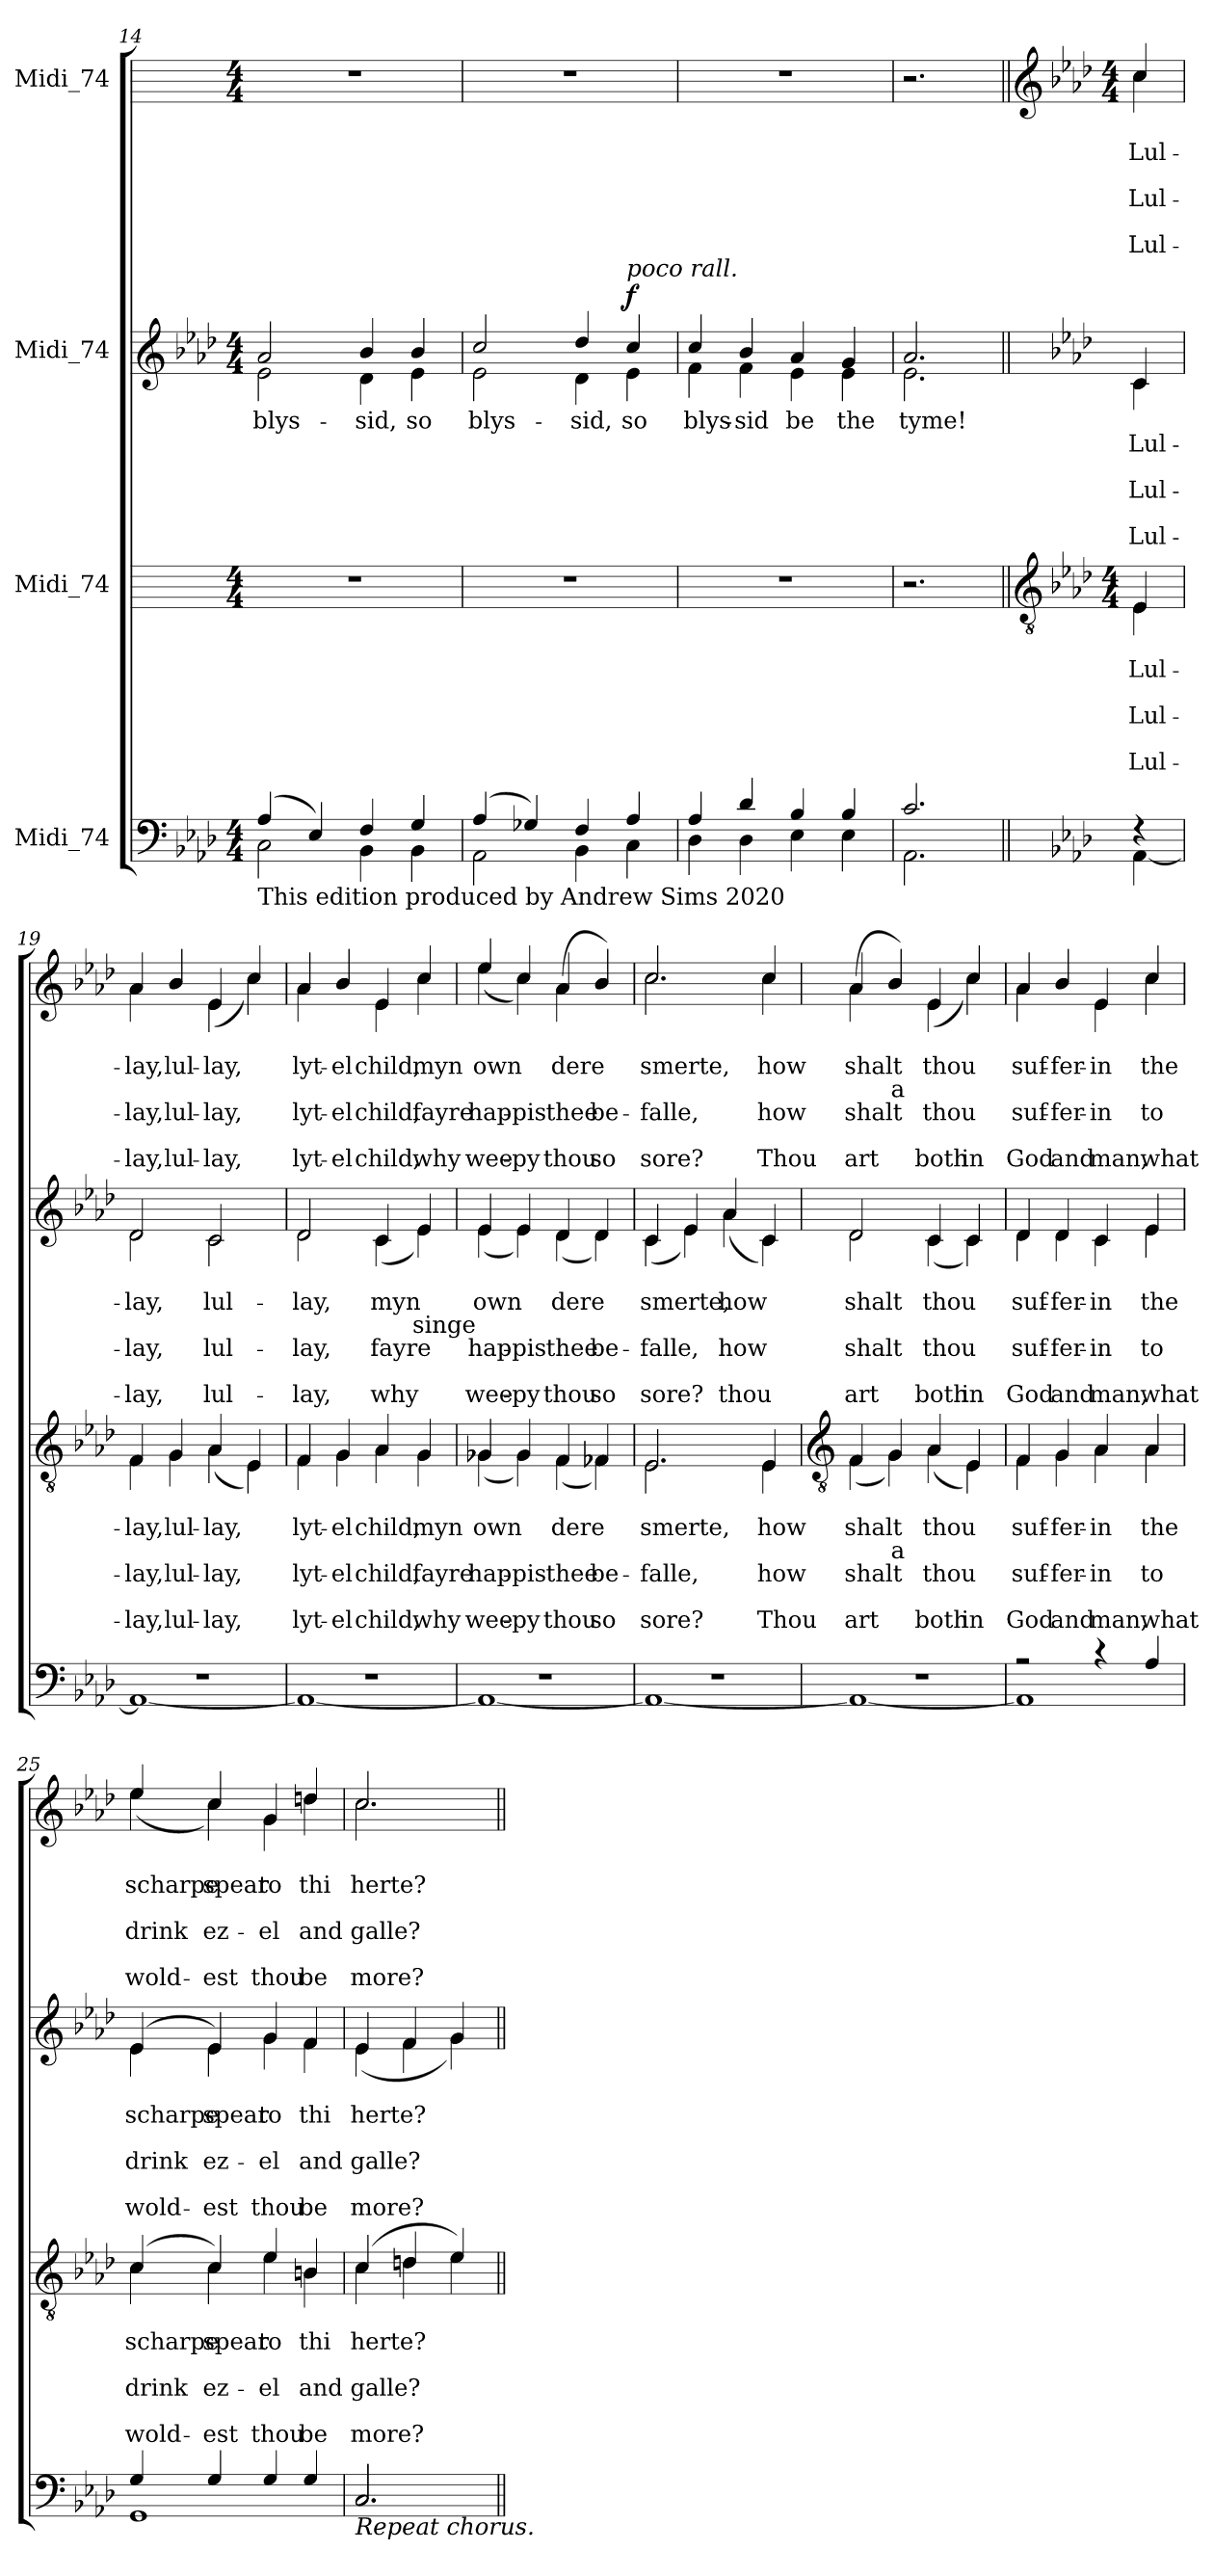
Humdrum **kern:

**kern	**kern	**text	**text	**text	**text	**text	**text	**kern	**text	**text	**text	**text	**text	**text	**dynam	**kern	**text	**text	**text	**text	**text	**text
*part4	*part3	*part3	*part3	*part3	*part3	*part3	*part3	*part2	*part2	*part2	*part2	*part2	*part2	*part2	*part2	*part1	*part1	*part1	*part1	*part1	*part1	*part1
*staff4	*staff3	*staff3	*staff3	*staff3	*staff3	*staff3	*staff3	*staff2	*staff2	*staff2	*staff2	*staff2	*staff2	*staff2	*staff2	*staff1	*staff1	*staff1	*staff1	*staff1	*staff1	*staff1
*I"Midi_74	*I"Midi_74	*	*	*	*	*	*	*I"Midi_74	*	*	*	*	*	*	*	*I"Midi_74	*	*	*	*	*	*
!!LO:LB:g=z
*clefF4	*	*	*	*	*	*	*	*clefG2	*	*	*	*	*	*	*	*	*	*	*	*	*	*
*k[b-e-a-d-]	*	*	*	*	*	*	*	*k[b-e-a-d-]	*	*	*	*	*	*	*	*	*	*	*	*	*	*
*A-:	*	*	*	*	*	*	*	*A-:	*	*	*	*	*	*	*	*	*	*	*	*	*	*
*M4/4	*M4/4	*	*	*	*	*	*	*M4/4	*	*	*	*	*	*	*	*M4/4	*	*	*	*	*	*
=14	=14	=14	=14	=14	=14	=14	=14	=14	=14	=14	=14	=14	=14	=14	=14	=14	=14	=14	=14	=14	=14	=14
*^	*	*	*	*	*	*	*	*^	*	*	*	*	*	*	*	*	*	*	*	*	*	*
!LO:TX:b:t=This edition produced by Andrew Sims 2020	!	!	!	!	!	!	!	!	!	!	!	!	!	!	!	!	!	!	!	!	!	!	!	!
!	!	!	!	!	!	!	!	!	!	!	!LO:LY:b	!	!	!	!	!	!	!	!	!	!	!	!	!
(>4A-/	2C\	1r	.	.	.	.	.	.	2a-/	2e-\	blys-	.	.	.	.	.	.	1r	.	.	.	.	.	.
4E-/)	.	.	.	.	.	.	.	.	.	.	.	.	.	.	.	.	.	.	.	.	.	.	.	.
!	!	!	!	!	!	!	!	!	!	!	!LO:LY:b	!	!	!	!	!	!	!	!	!	!	!	!	!
4F/	4BB-\	.	.	.	.	.	.	.	4b-/	4d-\	-sid,	.	.	.	.	.	.	.	.	.	.	.	.	.
!	!	!	!	!	!	!	!	!	!	!	!LO:LY:b	!	!	!	!	!	!	!	!	!	!	!	!	!
4G/	4BB-\	.	.	.	.	.	.	.	4b-/	4e-\	so	.	.	.	.	.	.	.	.	.	.	.	.	.
=15	=15	=15	=15	=15	=15	=15	=15	=15	=15	=15	=15	=15	=15	=15	=15	=15	=15	=15	=15	=15	=15	=15	=15	=15
!	!	!	!	!	!	!	!	!	!	!	!LO:LY:b	!	!	!	!	!	!	!	!	!	!	!	!	!
(>4A-/	2AA-\	1r	.	.	.	.	.	.	2cc/	2e-\	blys-	.	.	.	.	.	.	1r	.	.	.	.	.	.
4G-X/)	.	.	.	.	.	.	.	.	.	.	.	.	.	.	.	.	.	.	.	.	.	.	.	.
!	!	!	!	!	!	!	!	!	!	!	!LO:LY:b	!	!	!	!	!	!	!	!	!	!	!	!	!
4F/	4BB-\	.	.	.	.	.	.	.	4dd-/	4d-\	-sid,	.	.	.	.	.	.	.	.	.	.	.	.	.
!	!	!	!	!	!	!	!	!	!LO:TX:a:i:t=poco rall.	!	!	!	!	!	!	!	!	!	!	!	!	!	!	!
!	!	!	!	!	!	!	!	!	!	!	!LO:LY:b	!	!	!	!	!	!LO:DY:a	!	!	!	!	!	!	!
4A-/	4C\	.	.	.	.	.	.	.	4cc/	4e-\	so	.	.	.	.	.	f	.	.	.	.	.	.	.
=16	=16	=16	=16	=16	=16	=16	=16	=16	=16	=16	=16	=16	=16	=16	=16	=16	=16	=16	=16	=16	=16	=16	=16	=16
!	!	!	!	!	!	!	!	!	!	!	!LO:LY:b	!	!	!	!	!	!	!	!	!	!	!	!	!
4A-/	4D-\	1r	.	.	.	.	.	.	4cc/	4f\	blys-	.	.	.	.	.	.	1r	.	.	.	.	.	.
!	!	!	!	!	!	!	!	!	!	!	!LO:LY:b	!	!	!	!	!	!	!	!	!	!	!	!	!
4d-/	4D-\	.	.	.	.	.	.	.	4b-/	4f\	-sid	.	.	.	.	.	.	.	.	.	.	.	.	.
!	!	!	!	!	!	!	!	!	!	!	!LO:LY:b	!	!	!	!	!	!	!	!	!	!	!	!	!
4B-/	4E-\	.	.	.	.	.	.	.	4a-/	4e-\	be	.	.	.	.	.	.	.	.	.	.	.	.	.
!	!	!	!	!	!	!	!	!	!	!	!LO:LY:b	!	!	!	!	!	!	!	!	!	!	!	!	!
4B-/	4E-\	.	.	.	.	.	.	.	4g/	4e-\	the	.	.	.	.	.	.	.	.	.	.	.	.	.
=17	=17	=17	=17	=17	=17	=17	=17	=17	=17	=17	=17	=17	=17	=17	=17	=17	=17	=17	=17	=17	=17	=17	=17	=17
!	!	!	!	!	!	!	!	!	!	!	!LO:LY:b	!	!	!	!	!	!	!	!	!	!	!	!	!
2.c/	2.AA-\	2.r	.	.	.	.	.	.	2.a-/	2.e-\	tyme!	.	.	.	.	.	.	2.r	.	.	.	.	.	.
!!LO:LB:g=z
=18||	=18||	=18||	=18||	=18||	=18||	=18||	=18||	=18||	=18||	=18||	=18||	=18||	=18||	=18||	=18||	=18||	=18||	=18||	=18||	=18||	=18||	=18||	=18||	=18||
*	*	*clefGv2	*	*	*	*	*	*	*	*	*	*	*	*	*	*	*	*clefG2	*	*	*	*	*	*
*	*	*k[b-e-a-d-]	*	*	*	*	*	*	*	*	*	*	*	*	*	*	*	*k[b-e-a-d-]	*	*	*	*	*	*
*	*	*A-:	*	*	*	*	*	*	*	*	*	*	*	*	*	*	*	*A-:	*	*	*	*	*	*
*	*	*M4/4	*	*	*	*	*	*	*	*	*	*	*	*	*	*	*	*M4/4	*	*	*	*	*	*
!	!	!	!	!	!	!	!	!	!	!	!	!	!	!	!	!	!	!LO:TX:b:t=Quartet or\nsemichorus	!	!	!	!	!	!
!	!	!	!LO:LY:b	!	!LO:LY:b	!	!LO:LY:b	!	!	!	!	!	!	!	!	!	!	!	!	!	!	!	!	!
*	*	*^	*	*	*	*	*	*	*	*	*	*	*	*	*	*	*	*	*	*	*	*	*	*
!	!	!	!	!	!LO:LY:b	!	!LO:LY:b	!	!LO:LY:b	!	!	!LO:LY:b	!	!LO:LY:b	!	!LO:LY:b	!	!	!	!	!	!	!	!	!
!	!	!	!	!	!	!	!	!	!	!	!	!	!LO:LY:b	!	!LO:LY:b	!	!LO:LY:b	!	!	!LO:LY:b	!	!LO:LY:b	!	!LO:LY:b	!
*	*	*	*	*	*	*	*	*	*	*	*	*	*	*	*	*	*	*	*^	*	*	*	*	*	*
!	!	!	!	!	!	!	!	!	!	!	!	!	!	!	!	!	!	!	!	!	!	!LO:LY:b	!	!LO:LY:b	!	!LO:LY:b
4r	[4AA-\	4E-	4E-	.	-Lul-	.	-Lul-	.	-Lul-	4c	4c	.	-Lul-	.	-Lul-	.	-Lul-	.	4cc	4cc	.	-Lul-	.	-Lul-	.	-Lul-
=19	=19	=19	=19	=19	=19	=19	=19	=19	=19	=19	=19	=19	=19	=19	=19	=19	=19	=19	=19	=19	=19	=19	=19	=19	=19	=19
!	!	!	!	!LO:LY:b	!	!LO:LY:b	!	!LO:LY:b	!	!	!	!	!	!	!	!	!	!	!	!	!	!	!	!	!	!
!	!	!	!	!	!LO:LY:b	!	!LO:LY:b	!	!LO:LY:b	!	!	!LO:LY:b	!	!LO:LY:b	!	!LO:LY:b	!	!	!	!	!	!	!	!	!	!
!	!	!	!	!	!	!	!	!	!	!	!	!	!LO:LY:b	!	!LO:LY:b	!	!LO:LY:b	!	!	!	!LO:LY:b	!	!LO:LY:b	!	!LO:LY:b	!
!	!	!	!	!	!	!	!	!	!	!	!	!	!	!	!	!	!	!	!	!	!	!LO:LY:b	!	!LO:LY:b	!	!LO:LY:b
1r	1AA-\_	4F	4F	.	lay,	.	lay,	.	lay,	2d-	2d-	.	-lay,	.	lay,	.	lay,	.	4a-	4a-	.	lay,	.	lay,	.	lay,
!	!	!	!	!LO:LY:b	!	!LO:LY:b	!	!LO:LY:b	!	!	!	!	!	!	!	!	!	!	!	!	!	!	!	!	!	!
!	!	!	!	!	!LO:LY:b	!	!LO:LY:b	!	!LO:LY:b	!	!	!	!	!	!	!	!	!	!	!	!LO:LY:b	!	!LO:LY:b	!	!LO:LY:b	!
!	!	!	!	!	!	!	!	!	!	!	!	!	!	!	!	!	!	!	!	!	!	!LO:LY:b	!	!LO:LY:b	!	!LO:LY:b
.	.	4G	4G	.	lul-	.	-lul-	.	-lul-	.	.	.	.	.	.	.	.	.	4b-/	4b-/	.	lul-	.	-lul-	.	-lul-
!	!	!	!	!LO:LY:b	!	!LO:LY:b	!	!LO:LY:b	!	!	!	!	!	!	!	!	!	!	!	!	!	!	!	!	!	!
!	!	!	!	!	!LO:LY:b	!	!LO:LY:b	!	!LO:LY:b	!	!	!LO:LY:b	!	!LO:LY:b	!	!LO:LY:b	!	!	!	!	!	!	!	!	!	!
!	!	!	!	!	!	!	!	!	!	!	!	!	!LO:LY:b	!	!LO:LY:b	!	!LO:LY:b	!	!	!	!LO:LY:b	!	!LO:LY:b	!	!LO:LY:b	!
!	!	!	!	!	!	!	!	!	!	!	!	!	!	!	!	!	!	!	!	!	!	!LO:LY:b	!	!LO:LY:b	!	!LO:LY:b
.	.	4A-	(<4A-	.	-lay,	.	lay,	.	lay,	2c	2c	.	lul-	.	-lul-	.	-lul-	.	4e-	(4e-	.	-lay,	.	lay,	.	lay,
.	.	4E-	4E-)	.	.	.	.	.	.	.	.	.	.	.	.	.	.	.	4cc	4cc)	.	.	.	.	.	.
=20	=20	=20	=20	=20	=20	=20	=20	=20	=20	=20	=20	=20	=20	=20	=20	=20	=20	=20	=20	=20	=20	=20	=20	=20	=20	=20
!	!	!	!	!LO:LY:b	!	!LO:LY:b	!	!LO:LY:b	!	!	!	!	!	!	!	!	!	!	!	!	!	!	!	!	!	!
!	!	!	!	!	!LO:LY:b	!	!LO:LY:b	!	!LO:LY:b	!	!	!LO:LY:b	!	!LO:LY:b	!	!LO:LY:b	!	!	!	!	!	!	!	!	!	!
!	!	!	!	!	!	!	!	!	!	!	!	!	!LO:LY:b	!	!LO:LY:b	!	!LO:LY:b	!	!	!	!LO:LY:b	!	!LO:LY:b	!	!LO:LY:b	!
!	!	!	!	!	!	!	!	!	!	!	!	!	!	!	!	!	!	!	!	!	!	!LO:LY:b	!	!LO:LY:b	!	!LO:LY:b
1r	1AA-\_	4F	4F	.	lyt-	.	-lyt-	.	-lyt-	2d-	2d-	.	lay,	.	lay,	.	lay,	.	4a-	4a-	.	lyt-	.	-lyt-	.	-lyt-
!	!	!	!	!LO:LY:b	!	!LO:LY:b	!	!LO:LY:b	!	!	!	!	!	!	!	!	!	!	!	!	!	!	!	!	!	!
!	!	!	!	!	!LO:LY:b	!	!LO:LY:b	!	!LO:LY:b	!	!	!	!	!	!	!	!	!	!	!	!LO:LY:b	!	!LO:LY:b	!	!LO:LY:b	!
!	!	!	!	!	!	!	!	!	!	!	!	!	!	!	!	!	!	!	!	!	!	!LO:LY:b	!	!LO:LY:b	!	!LO:LY:b
.	.	4G	4G	.	-el	.	el	.	el	.	.	.	.	.	.	.	.	.	4b-/	4b-/	.	-el	.	el	.	el
!	!	!	!	!LO:LY:b	!	!LO:LY:b	!	!LO:LY:b	!	!	!	!	!	!	!	!	!	!	!	!	!	!	!	!	!	!
!	!	!	!	!	!LO:LY:b	!	!LO:LY:b	!	!LO:LY:b	!	!	!LO:LY:b	!	!LO:LY:b	!	!LO:LY:b	!	!	!	!	!	!	!	!	!	!
!	!	!	!	!	!	!	!	!	!	!	!	!	!LO:LY:b	!	!LO:LY:b	!	!LO:LY:b	!	!	!	!LO:LY:b	!	!LO:LY:b	!	!LO:LY:b	!
!	!	!	!	!	!	!	!	!	!	!	!	!	!	!	!	!	!	!	!	!	!	!LO:LY:b	!	!LO:LY:b	!	!LO:LY:b
.	.	4A-	4A-	.	child,	.	child,	.	child,	4c	(<4c	.	myn	.	fayre	.	why	.	4e-	4e-	.	child,	.	child,	.	child,
!	!	!	!	!LO:LY:b	!	!LO:LY:b	!	!LO:LY:b	!	!	!	!	!	!	!	!	!	!	!	!	!	!	!	!	!	!
!	!	!	!	!	!LO:LY:b	!	!LO:LY:b	!	!LO:LY:b	!	!	!	!	!LO:LY:b	!	!	!	!	!	!	!LO:LY:b	!	!LO:LY:b	!	!LO:LY:b	!
!	!	!	!	!	!	!	!	!	!	!	!	!	!	!	!	!	!	!	!	!	!	!LO:LY:b	!	!LO:LY:b	!	!LO:LY:b
.	.	4G	4G	.	myn	.	fayre	.	why	4e-	4e-)	.	.	singe	.	.	.	.	4cc	4cc	.	myn	.	fayre	.	why
=21	=21	=21	=21	=21	=21	=21	=21	=21	=21	=21	=21	=21	=21	=21	=21	=21	=21	=21	=21	=21	=21	=21	=21	=21	=21	=21
!	!	!	!	!LO:LY:b	!	!LO:LY:b	!	!LO:LY:b	!	!	!	!	!	!	!	!	!	!	!	!	!	!	!	!	!	!
!	!	!	!	!	!LO:LY:b	!	!LO:LY:b	!	!LO:LY:b	!	!	!LO:LY:b	!	!LO:LY:b	!	!LO:LY:b	!	!	!	!	!	!	!	!	!	!
!	!	!	!	!	!	!	!	!	!	!	!	!	!LO:LY:b	!	!LO:LY:b	!	!LO:LY:b	!	!	!	!LO:LY:b	!	!LO:LY:b	!	!LO:LY:b	!
!	!	!	!	!	!	!	!	!	!	!	!	!	!	!	!	!	!	!	!	!	!	!LO:LY:b	!	!LO:LY:b	!	!LO:LY:b
1r	1AA-\_	4G-X	(<4G-X	.	-own	.	hap-	.	-wee-	4e-	(<4e-	.	-own	.	hap-	.	-wee-	.	4ee-	(>4ee-	.	-own	.	hap-	.	-wee-
!	!	!	!	!	!	!LO:LY:b	!	!	!	!	!	!	!	!	!	!	!	!	!	!	!	!	!	!	!	!
!	!	!	!	!	!	!	!LO:LY:b	!	!LO:LY:b	!	!	!	!	!	!LO:LY:b	!	!LO:LY:b	!	!	!	!	!	!LO:LY:b	!	!	!
!	!	!	!	!	!	!	!	!	!	!	!	!	!	!	!	!	!	!	!	!	!	!	!	!LO:LY:b	!	!LO:LY:b
.	.	4G-	4G-)	.	.	.	-pis	.	py	4e-	4e-)	.	.	.	-pis	.	py	.	4cc	4cc)	.	.	.	-pis	.	py
!	!	!	!	!LO:LY:b	!	!LO:LY:b	!	!LO:LY:b	!	!	!	!	!	!	!	!	!	!	!	!	!	!	!	!	!	!
!	!	!	!	!	!LO:LY:b	!	!LO:LY:b	!	!LO:LY:b	!	!	!LO:LY:b	!	!LO:LY:b	!	!LO:LY:b	!	!	!	!	!	!	!	!	!	!
!	!	!	!	!	!	!	!	!	!	!	!	!	!LO:LY:b	!	!LO:LY:b	!	!LO:LY:b	!	!	!	!LO:LY:b	!	!LO:LY:b	!	!LO:LY:b	!
!	!	!	!	!	!	!	!	!	!	!	!	!	!	!	!	!	!	!	!	!	!	!LO:LY:b	!	!LO:LY:b	!	!LO:LY:b
.	.	4F	(<4F	.	dere	.	thee	.	thou	4d-	(<4d-	.	dere	.	thee	.	thou	.	4a-	(<4a-	.	dere	.	thee	.	thou
!	!	!	!	!	!	!LO:LY:b	!	!LO:LY:b	!	!	!	!	!	!	!	!	!	!	!	!	!	!	!	!	!	!
!	!	!	!	!	!	!	!LO:LY:b	!	!LO:LY:b	!	!	!	!	!LO:LY:b	!	!LO:LY:b	!	!	!	!	!	!	!	!	!	!
!	!	!	!	!	!	!	!	!	!	!	!	!	!	!	!LO:LY:b	!	!LO:LY:b	!	!	!	!	!	!LO:LY:b	!	!LO:LY:b	!
!	!	!	!	!	!	!	!	!	!	!	!	!	!	!	!	!	!	!	!	!	!	!	!	!LO:LY:b	!	!LO:LY:b
.	.	4F-X	4F-X)	.	.	.	be-	.	-so	4d-	4d-)	.	.	.	be-	.	-so	.	4b-/	4b-/)	.	.	.	be-	.	-so
=22	=22	=22	=22	=22	=22	=22	=22	=22	=22	=22	=22	=22	=22	=22	=22	=22	=22	=22	=22	=22	=22	=22	=22	=22	=22	=22
!	!	!	!	!LO:LY:b	!	!LO:LY:b	!	!LO:LY:b	!	!	!	!	!	!	!	!	!	!	!	!	!	!	!	!	!	!
!	!	!	!	!	!LO:LY:b	!	!LO:LY:b	!	!LO:LY:b	!	!	!LO:LY:b	!	!LO:LY:b	!	!LO:LY:b	!	!	!	!	!	!	!	!	!	!
!	!	!	!	!	!	!	!	!	!	!	!	!	!LO:LY:b	!	!LO:LY:b	!	!LO:LY:b	!	!	!	!LO:LY:b	!	!LO:LY:b	!	!LO:LY:b	!
!	!	!	!	!	!	!	!	!	!	!	!	!	!	!	!	!	!	!	!	!	!	!LO:LY:b	!	!LO:LY:b	!	!LO:LY:b
1r	1AA-\_	2.E-	2.E-	.	smerte,	.	falle,	.	sore?	4c	(<4c	.	smerte,	.	falle,	.	sore?	.	2.cc	2.cc	.	smerte,	.	falle,	.	sore?
.	.	.	.	.	.	.	.	.	.	4e-	4e-)	.	.	.	.	.	.	.	.	.	.	.	.	.	.	.
!	!	!	!	!	!	!	!	!	!	!	!	!LO:LY:b	!	!LO:LY:b	!	!LO:LY:b	!	!	!	!	!	!	!	!	!	!
!	!	!	!	!	!	!	!	!	!	!	!	!	!LO:LY:b	!	!LO:LY:b	!	!LO:LY:b	!	!	!	!	!	!	!	!	!
.	.	.	.	.	.	.	.	.	.	4a-	(<4a-	.	how	.	how	.	thou	.	.	.	.	.	.	.	.	.
!	!	!	!	!LO:LY:b	!	!LO:LY:b	!	!LO:LY:b	!	!	!	!	!	!	!	!	!	!	!	!	!	!	!	!	!	!
!	!	!	!	!	!LO:LY:b	!	!LO:LY:b	!	!LO:LY:b	!	!	!	!	!	!	!	!	!	!	!	!LO:LY:b	!	!LO:LY:b	!	!LO:LY:b	!
!	!	!	!	!	!	!	!	!	!	!	!	!	!	!	!	!	!	!	!	!	!	!LO:LY:b	!	!LO:LY:b	!	!LO:LY:b
.	.	4E-	4E-	.	how	.	how	.	Thou	4c	4c)	.	.	.	.	.	.	.	4cc	4cc	.	how	.	how	.	Thou
!!LO:LB:g=z	!!
=23	=23	=23	=23	=23	=23	=23	=23	=23	=23	=23	=23	=23	=23	=23	=23	=23	=23	=23	=23	=23	=23	=23	=23	=23	=23	=23
*	*	*clefGv2	*	*	*	*	*	*	*	*	*	*	*	*	*	*	*	*	*	*	*	*	*	*	*	*
!	!	!	!	!LO:LY:b	!	!LO:LY:b	!	!LO:LY:b	!	!	!	!	!	!	!	!	!	!	!	!	!	!	!	!	!	!
!	!	!	!	!	!LO:LY:b	!	!LO:LY:b	!	!LO:LY:b	!	!	!LO:LY:b	!	!LO:LY:b	!	!LO:LY:b	!	!	!	!	!	!	!	!	!	!
!	!	!	!	!	!	!	!	!	!	!	!	!	!LO:LY:b	!	!LO:LY:b	!	!LO:LY:b	!	!	!	!LO:LY:b	!	!LO:LY:b	!	!LO:LY:b	!
!	!	!	!	!	!	!	!	!	!	!	!	!	!	!	!	!	!	!	!	!	!	!LO:LY:b	!	!LO:LY:b	!	!LO:LY:b
1r	1AA-\_	4F	(<4F	.	shalt	.	shalt	.	art	2d-	2d-	.	shalt	.	shalt	.	art	.	4a-	(<4a-	.	shalt	.	shalt	.	art
!	!	!	!	!	!	!LO:LY:b	!	!	!	!	!	!	!	!	!	!	!	!	!	!	!	!	!LO:LY:b	!	!	!
.	.	4G	4G)	.	.	a	.	.	.	.	.	.	.	.	.	.	.	.	4b-/	4b-/)	.	.	a	.	.	.
!	!	!	!	!LO:LY:b	!	!LO:LY:b	!	!LO:LY:b	!	!	!	!	!	!	!	!	!	!	!	!	!	!	!	!	!	!
!	!	!	!	!	!LO:LY:b	!	!LO:LY:b	!	!LO:LY:b	!	!	!LO:LY:b	!	!LO:LY:b	!	!LO:LY:b	!	!	!	!	!	!	!	!	!	!
!	!	!	!	!	!	!	!	!	!	!	!	!	!LO:LY:b	!	!LO:LY:b	!	!LO:LY:b	!	!	!	!LO:LY:b	!	!LO:LY:b	!	!LO:LY:b	!
!	!	!	!	!	!	!	!	!	!	!	!	!	!	!	!	!	!	!	!	!	!	!LO:LY:b	!	!LO:LY:b	!	!LO:LY:b
.	.	4A-	(<4A-	.	thou	.	thou	.	both	4c	(<4c	.	thou	.	thou	.	both	.	4e-	(4e-	.	thou	.	thou	.	both
!	!	!	!	!	!	!LO:LY:b	!	!	!	!	!	!	!	!	!	!	!	!	!	!	!	!	!	!	!	!
!	!	!	!	!	!	!	!	!	!LO:LY:b	!	!	!	!	!	!	!	!LO:LY:b	!	!	!	!	!	!LO:LY:b	!	!	!
!	!	!	!	!	!	!	!	!	!	!	!	!	!	!	!	!	!	!	!	!	!	!	!	!	!	!LO:LY:b
.	.	4E-	4E-)	.	.	.	.	.	in	4c	4c)	.	.	.	.	.	in	.	4cc	4cc)	.	.	.	.	.	in
=24	=24	=24	=24	=24	=24	=24	=24	=24	=24	=24	=24	=24	=24	=24	=24	=24	=24	=24	=24	=24	=24	=24	=24	=24	=24	=24
!	!	!	!	!LO:LY:b	!	!LO:LY:b	!	!LO:LY:b	!	!	!	!	!	!	!	!	!	!	!	!	!	!	!	!	!	!
!	!	!	!	!	!LO:LY:b	!	!LO:LY:b	!	!LO:LY:b	!	!	!LO:LY:b	!	!LO:LY:b	!	!LO:LY:b	!	!	!	!	!	!	!	!	!	!
!	!	!	!	!	!	!	!	!	!	!	!	!	!LO:LY:b	!	!LO:LY:b	!	!LO:LY:b	!	!	!	!LO:LY:b	!	!LO:LY:b	!	!LO:LY:b	!
!	!	!	!	!	!	!	!	!	!	!	!	!	!	!	!	!	!	!	!	!	!	!LO:LY:b	!	!LO:LY:b	!	!LO:LY:b
2r	1AA-\]	4F	4F	.	suf-	.	-suf-	.	-God	4d-	4d-	.	suf-	.	-suf-	.	-God	.	4a-	4a-	.	suf-	.	-suf-	.	-God
!	!	!	!	!LO:LY:b	!	!LO:LY:b	!	!LO:LY:b	!	!	!	!	!	!	!	!	!	!	!	!	!	!	!	!	!	!
!	!	!	!	!	!LO:LY:b	!	!LO:LY:b	!	!LO:LY:b	!	!	!LO:LY:b	!	!LO:LY:b	!	!LO:LY:b	!	!	!	!	!	!	!	!	!	!
!	!	!	!	!	!	!	!	!	!	!	!	!	!LO:LY:b	!	!LO:LY:b	!	!LO:LY:b	!	!	!	!LO:LY:b	!	!LO:LY:b	!	!LO:LY:b	!
!	!	!	!	!	!	!	!	!	!	!	!	!	!	!	!	!	!	!	!	!	!	!LO:LY:b	!	!LO:LY:b	!	!LO:LY:b
.	.	4G	4G	.	fer-	.	-fer-	.	-and	4d-	4d-	.	fer-	.	-fer-	.	-and	.	4b-/	4b-/	.	fer-	.	-fer-	.	-and
!	!	!	!	!LO:LY:b	!	!LO:LY:b	!	!LO:LY:b	!	!	!	!	!	!	!	!	!	!	!	!	!	!	!	!	!	!
!	!	!	!	!	!LO:LY:b	!	!LO:LY:b	!	!LO:LY:b	!	!	!LO:LY:b	!	!LO:LY:b	!	!LO:LY:b	!	!	!	!	!	!	!	!	!	!
!	!	!	!	!	!	!	!	!	!	!	!	!	!LO:LY:b	!	!LO:LY:b	!	!LO:LY:b	!	!	!	!LO:LY:b	!	!LO:LY:b	!	!LO:LY:b	!
!	!	!	!	!	!	!	!	!	!	!	!	!	!	!	!	!	!	!	!	!	!	!LO:LY:b	!	!LO:LY:b	!	!LO:LY:b
4r	.	4A-	4A-	.	in	.	in	.	man,	4c	4c	.	in	.	in	.	man,	.	4e-	4e-	.	in	.	in	.	man,
!	!	!	!	!LO:LY:b	!	!LO:LY:b	!	!LO:LY:b	!	!	!	!	!	!	!	!	!	!	!	!	!	!	!	!	!	!
!	!	!	!	!	!LO:LY:b	!	!LO:LY:b	!	!LO:LY:b	!	!	!LO:LY:b	!	!LO:LY:b	!	!LO:LY:b	!	!	!	!	!	!	!	!	!	!
!	!	!	!	!	!	!	!	!	!	!	!	!	!LO:LY:b	!	!LO:LY:b	!	!LO:LY:b	!	!	!	!LO:LY:b	!	!LO:LY:b	!	!LO:LY:b	!
!	!	!	!	!	!	!	!	!	!	!	!	!	!	!	!	!	!	!	!	!	!	!LO:LY:b	!	!LO:LY:b	!	!LO:LY:b
4A-/	.	4A-	4A-	.	the	.	to	.	what	4e-	4e-	.	the	.	to	.	what	.	4cc	4cc	.	the	.	to	.	what
=25	=25	=25	=25	=25	=25	=25	=25	=25	=25	=25	=25	=25	=25	=25	=25	=25	=25	=25	=25	=25	=25	=25	=25	=25	=25	=25
!	!	!	!	!LO:LY:b	!	!LO:LY:b	!	!LO:LY:b	!	!	!	!	!	!	!	!	!	!	!	!	!	!	!	!	!	!
!	!	!	!	!	!LO:LY:b	!	!LO:LY:b	!	!LO:LY:b	!	!	!LO:LY:b	!	!LO:LY:b	!	!LO:LY:b	!	!	!	!	!	!	!	!	!	!
!	!	!	!	!	!	!	!	!	!	!	!	!	!LO:LY:b	!	!LO:LY:b	!	!LO:LY:b	!	!	!	!LO:LY:b	!	!LO:LY:b	!	!LO:LY:b	!
!	!	!	!	!	!	!	!	!	!	!	!	!	!	!	!	!	!	!	!	!	!	!LO:LY:b	!	!LO:LY:b	!	!LO:LY:b
4G/	1GG\	(>4c	4c	.	scharpe	.	drink	.	wold-	(<4e-	4e-	.	scharpe	.	drink	.	wold-	.	4ee-	(>4ee-	.	scharpe	.	drink	.	wold-
!	!	!	!	!LO:LY:b	!	!	!	!LO:LY:b	!	!	!	!	!	!	!	!	!	!	!	!	!	!	!	!	!	!
!	!	!	!	!	!LO:LY:b	!	!LO:LY:b	!	!LO:LY:b	!	!	!LO:LY:b	!	!	!	!LO:LY:b	!	!	!	!	!	!	!	!	!	!
!	!	!	!	!	!	!	!	!	!	!	!	!	!LO:LY:b	!	!LO:LY:b	!	!LO:LY:b	!	!	!	!LO:LY:b	!	!	!	!LO:LY:b	!
!	!	!	!	!	!	!	!	!	!	!	!	!	!	!	!	!	!	!	!	!	!	!LO:LY:b	!	!LO:LY:b	!	!LO:LY:b
4G/	.	4c)	4c	.	-spear	.	ez-	.	-est	4e-)	4e-	.	-spear	.	ez-	.	-est	.	4cc	4cc)	.	-spear	.	ez-	.	-est
!	!	!	!	!LO:LY:b	!	!LO:LY:b	!	!LO:LY:b	!	!	!	!	!	!	!	!	!	!	!	!	!	!	!	!	!	!
!	!	!	!	!	!LO:LY:b	!	!LO:LY:b	!	!LO:LY:b	!	!	!LO:LY:b	!	!LO:LY:b	!	!LO:LY:b	!	!	!	!	!	!	!	!	!	!
!	!	!	!	!	!	!	!	!	!	!	!	!	!LO:LY:b	!	!LO:LY:b	!	!LO:LY:b	!	!	!	!LO:LY:b	!	!LO:LY:b	!	!LO:LY:b	!
!	!	!	!	!	!	!	!	!	!	!	!	!	!	!	!	!	!	!	!	!	!	!LO:LY:b	!	!LO:LY:b	!	!LO:LY:b
4G/	.	4e-	4e-	.	to	.	el	.	thou	4g	4g	.	to	.	el	.	thou	.	4g	4g	.	to	.	el	.	thou
!	!	!	!	!LO:LY:b	!	!LO:LY:b	!	!LO:LY:b	!	!	!	!	!	!	!	!	!	!	!	!	!	!	!	!	!	!
!	!	!	!	!	!LO:LY:b	!	!LO:LY:b	!	!LO:LY:b	!	!	!LO:LY:b	!	!LO:LY:b	!	!LO:LY:b	!	!	!	!	!	!	!	!	!	!
!	!	!	!	!	!	!	!	!	!	!	!	!	!LO:LY:b	!	!LO:LY:b	!	!LO:LY:b	!	!	!	!LO:LY:b	!	!LO:LY:b	!	!LO:LY:b	!
!	!	!	!	!	!	!	!	!	!	!	!	!	!	!	!	!	!	!	!	!	!	!LO:LY:b	!	!LO:LY:b	!	!LO:LY:b
4G/	.	4Bn	4Bn	.	thi	.	and	.	be	4f	4f	.	thi	.	and	.	be	.	4ddn	4ddn	.	thi	.	and	.	be
=26	=26	=26	=26	=26	=26	=26	=26	=26	=26	=26	=26	=26	=26	=26	=26	=26	=26	=26	=26	=26	=26	=26	=26	=26	=26	=26
!LO:TX:b:i:t=Repeat chorus.	!	!	!	!	!	!	!	!	!	!	!	!	!	!	!	!	!	!	!	!	!	!	!	!	!	!
!	!	!	!	!LO:LY:b	!	!LO:LY:b	!	!LO:LY:b	!	!	!	!	!	!	!	!	!	!	!	!	!	!	!	!	!	!
!	!	!	!	!	!LO:LY:b	!	!LO:LY:b	!	!LO:LY:b	!	!	!LO:LY:b	!	!LO:LY:b	!	!LO:LY:b	!	!	!	!	!	!	!	!	!	!
!	!	!	!	!	!	!	!	!	!	!	!	!	!LO:LY:b	!	!LO:LY:b	!	!LO:LY:b	!	!	!	!LO:LY:b	!	!LO:LY:b	!	!LO:LY:b	!
!	!	!	!	!	!	!	!	!	!	!	!	!	!	!	!	!	!	!	!	!	!	!LO:LY:b	!	!LO:LY:b	!	!LO:LY:b
2.C/	2.C/	(>4c	4c	.	herte?	.	galle?	.	more?	4e-	(<4e-	.	herte?	.	galle?	.	more?	.	2.cc	2.cc	.	herte?	.	galle?	.	more?
.	.	4dn	4dn	.	.	.	.	.	.	4f	4f	.	.	.	.	.	.	.	.	.	.	.	.	.	.	.
.	.	4e-)	4e-	.	.	.	.	.	.	4g	4g)	.	.	.	.	.	.	.	.	.	.	.	.	.	.	.
*v	*v	*	*	*	*	*	*	*	*	*v	*v	*	*	*	*	*	*	*	*v	*v	*	*	*	*	*	*
*	*v	*v	*	*	*	*	*	*	*	*	*	*	*	*	*	*	*	*	*	*	*	*	*
=||	=||	=||	=||	=||	=||	=||	=||	=||	=||	=||	=||	=||	=||	=||	=||	=||	=||	=||	=||	=||	=||	=||
*-	*-	*-	*-	*-	*-	*-	*-	*-	*-	*-	*-	*-	*-	*-	*-	*-	*-	*-	*-	*-	*-	*-
